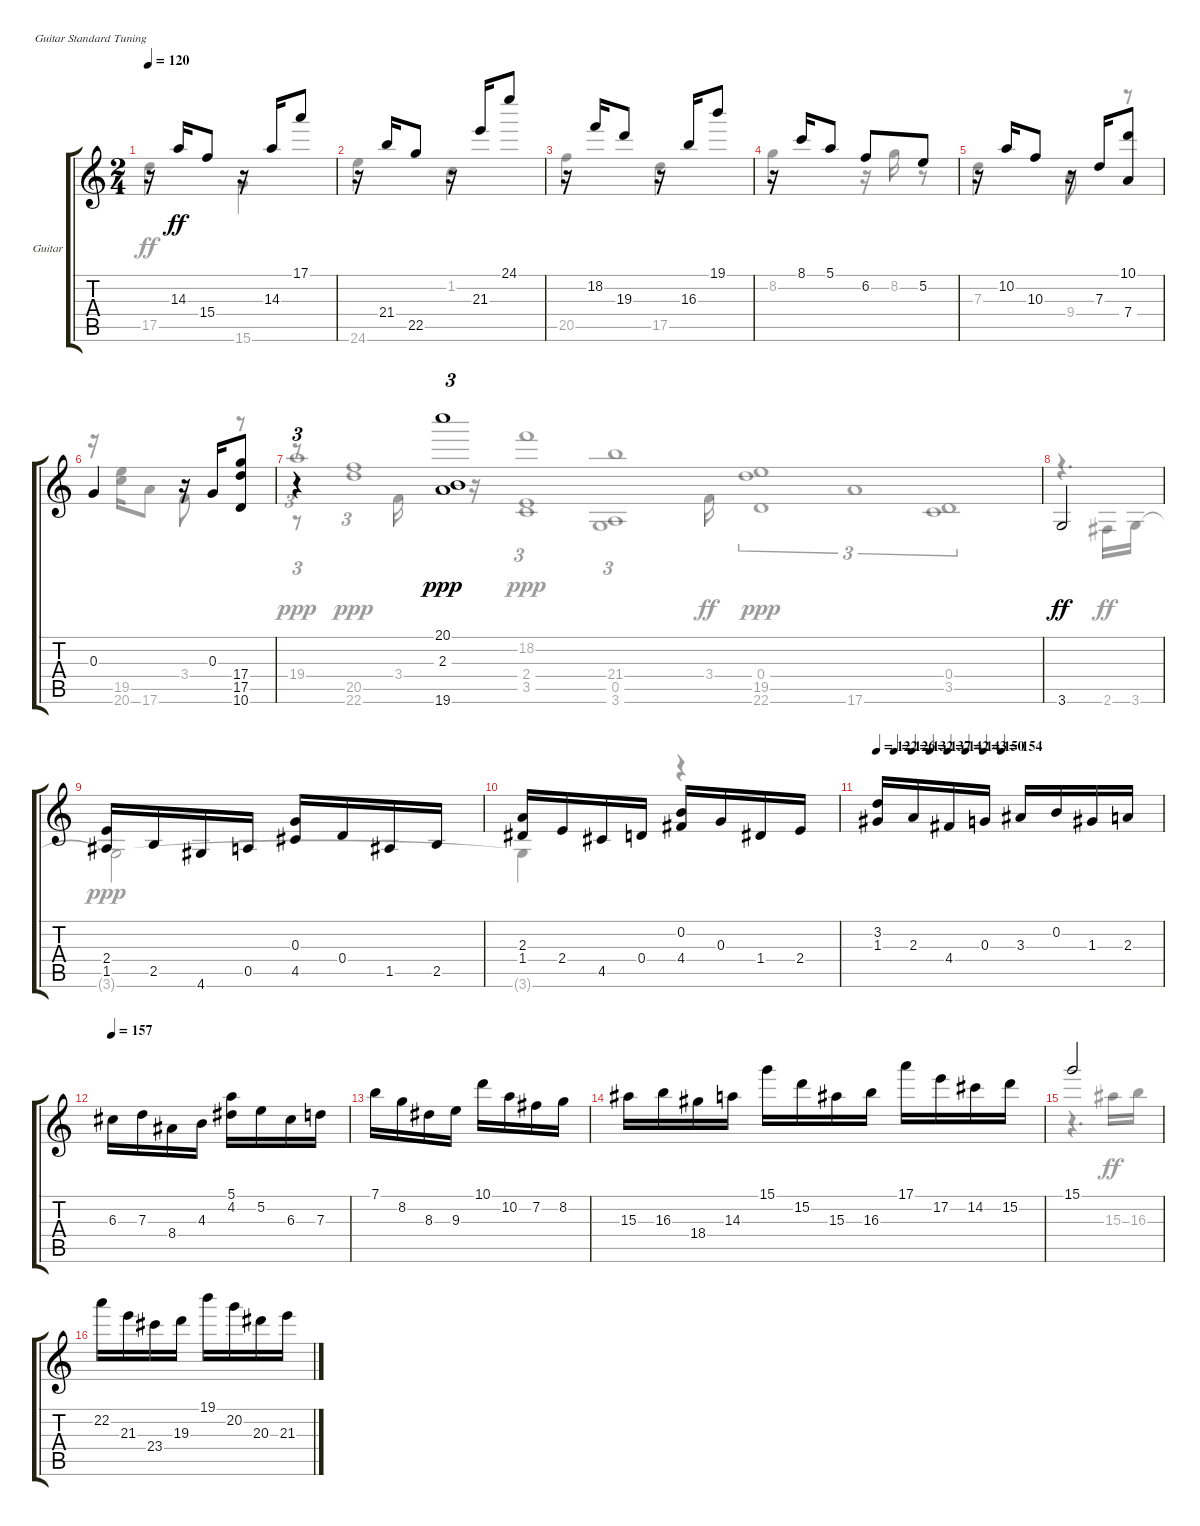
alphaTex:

\bracketExtendMode groupsimilarinstruments
\firstSystemTrackNameOrientation horizontal
\otherSystemsTrackNameOrientation horizontal
\track ("Guitar" "Guitar") {instrument acousticguitarnylon}
\staff {score tabs}
\tuning (E4 B3 G3 D3 A2 E2)
\voice
\ts (2 4)
\tempo 120
\clef g2
\ks c
r.16{dy ff} 14.3.16 15.4.8 r.16 14.3.16 17.1.8 |
r.16 21.4.16 22.5.8 r.16 21.3.16 24.1.8 |
r.16 18.2.16 19.3.8 r.16 16.3.16 19.1.8 |
r.16 8.1.16 5.1.8 6.2.8 5.2.8 |
r.16 10.2.16 10.3.8 r.16 7.3.16 (10.1 7.4).8 |
0.3.4 r.16 0.3.16 (17.4 17.5 10.6).8 |
r.4{tu (3 2)} (20.1 2.3 19.6).1{tu (3 2) dy ppp} |
3.6.2{dy ff} |
(2.4 1.5).16 2.5.16 4.6.16 0.5.16 (0.3 4.5).16 0.4.16 1.5.16 2.5.16 |
(2.3 1.4).16 2.4.16 4.5.16 0.4.16 (0.2 4.4).16 0.3.16 1.4.16 2.4.16 |
\tempo 122
\tempo (126 0.0625)
\tempo (132 0.125)
\tempo (137 0.1875)
\tempo (142 0.25)
\tempo (143 0.3125)
\tempo (150 0.375)
\tempo (154 0.4375)
(3.2 1.3).16 2.3.16 4.4.16 0.3.16 3.3.16 0.2.16 1.3.16 2.3.16 |
\tempo 157
6.3.16 7.3.16 8.4.16 4.3.16 (5.1 4.2).16 5.2.16 6.3.16 7.3.16 |
7.1.16 8.2.16 8.3.16 9.3.16 10.1.16 10.2.16 7.2.16 8.2.16 |
15.3.16 16.3.16 18.4.16 14.3.16 15.1.16 15.2.16 15.3.16 16.3.16 17.1.16 17.2.16 14.2.16 15.2.16 |
15.1.2 |
22.2.16 21.3.16 23.4.16 19.3.16 19.1.16 20.2.16 20.3.16 21.3.16
\voice
\clef g2
\ottava regular
\simile none
\ks c
17.5.4{dy ff} 15.6.4 |
24.6.4 1.2.4 |
20.5.4 17.5.4 |
8.2.4 r.16 8.2.16 r.8 |
7.3.4 9.4.8 r.8 |
r.16 (19.5 20.6).16 17.6.8 3.4.8 r.8 |
r.8 3.4.16 r.16 (18.2 2.4 3.5).1{tu (3 2) dy ppp} |
r.4{d} 2.6.16{dy ff} 3.6.16 |
3.6{t}.2{dy ppp} |
3.6{t}.4 r.4 |
|
|
|
|
r.4{d} 15.3.16{dy ff} 16.3.16 |
\voice
\clef g2
\ottava regular
\simile none
\ks c
|
|
|
|
|
|
19.4.1{tu (3 2) dy ppp} |
|
|
|
|
|
|
|
|
\voice
\clef g2
\ottava regular
\simile none
\ks c
|
|
|
|
|
|
r.8{tu (3 2)} (20.5 22.6).1{tu (3 2) dy ppp} (21.4 0.5 3.6).1{tu (3 2)} 3.4.16{dy ff} (0.4 19.5 22.6).1{tu (3 2) dy ppp} 17.6.1{tu (3 2)} (0.4 3.5).1{tu (3 2)} |
|
|
|
|
|
|
|
|
